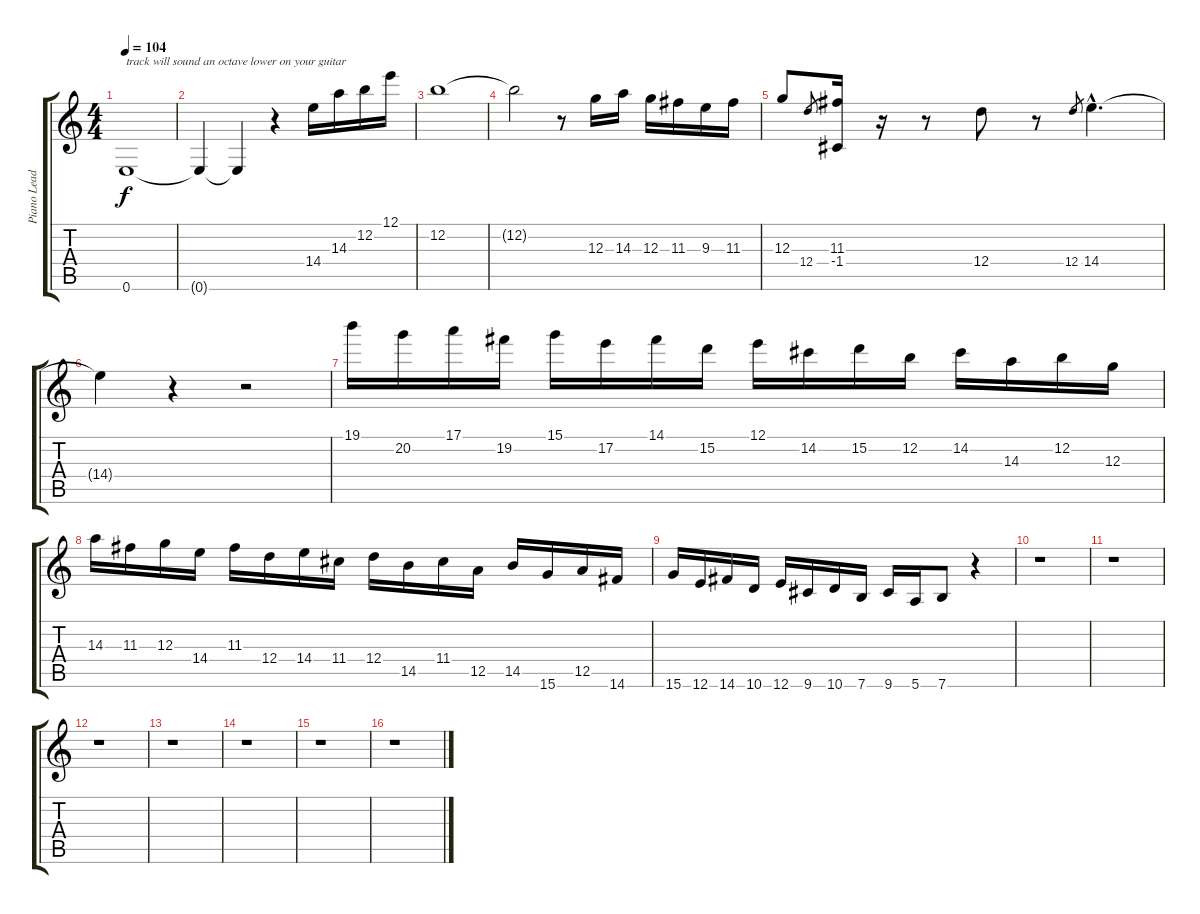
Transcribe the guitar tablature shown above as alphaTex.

\track ("Piano Lead" "Piano Lead") {instrument electricpiano1}
\staff {score tabs}
\tuning (E5 B4 G4 D4 A3 E3) {hide}
\ts (4 4)
\tempo 104
\clef g2
\ks c
0.6.1{txt "track will sound an octave lower on your guitar" dy f instrument electricpiano1} |
0.6{t}.4 0.6{t}.4 r.4 14.4.16 14.3.16 12.2.16 12.1.16 |
12.2.1 |
12.2{t}.2 r.8 12.3.16 14.3.16 12.3.16 11.3.16 9.3.16 11.3.16 |
12.3.8 12.4.8{gr} (11.3 -1.4).16 r.16 r.8 12.4.8 r.8 12.4.8{gr} 14.4{hac}.4{d} |
14.4{t}.4 r.4 r.2 |
19.1.16 20.2.16 17.1.16 19.2.16 15.1.16 17.2.16 14.1.16 15.2.16 12.1.16 14.2.16 15.2.16 12.2.16 14.2.16 14.3.16 12.2.16 12.3.16 |
14.3.16 11.3.16 12.3.16 14.4.16 11.3.16 12.4.16 14.4.16 11.4.16 12.4.16 14.5.16 11.4.16 12.5.16 14.5.16 15.6.16 12.5.16 14.6.16 |
15.6.16 12.6.16 14.6.16 10.6.16 12.6.16 9.6.16 10.6.16 7.6.16 9.6.16 5.6.16 7.6.8 r.4 |
r.1 |
r.1 |
r.1 |
r.1 |
r.1 |
r.1 |
r.1
